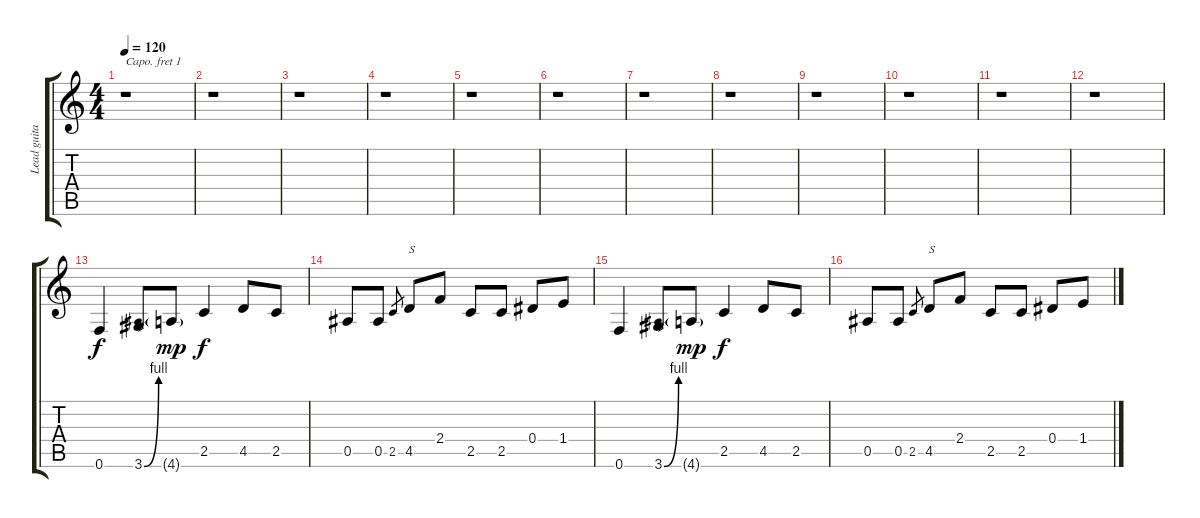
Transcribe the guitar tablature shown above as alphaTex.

\track ("Lead guitar" "Lead guita") {instrument distortionguitar}
\staff {score tabs}
\capo 1
\tuning (E4 B3 G3 D3 A2 E2) {hide}
\ts (4 4)
\tempo 120
\clef g2
\ks c
r.1{dy f instrument distortionguitar} |
r.1 |
r.1 |
r.1 |
r.1 |
r.1 |
r.1 |
r.1 |
r.1 |
r.1 |
r.1 |
r.1 |
0.6.4 3.6{be (bend 0 0 60 4)}.8 4.6{g}.8{dy mp} 2.5.4{dy f} 4.5.8 2.5.8 |
0.5.8 0.5.8 2.5.8{gr} 4.5.8{txt "S"} 2.4.8 2.5.8 2.5.8 0.4.8 1.4.8 |
0.6.4 3.6{be (bend 0 0 60 4)}.8 4.6{g}.8{dy mp} 2.5.4{dy f} 4.5.8 2.5.8 |
0.5.8 0.5.8 2.5.8{gr} 4.5.8{txt "S"} 2.4.8 2.5.8 2.5.8 0.4.8 1.4.8
